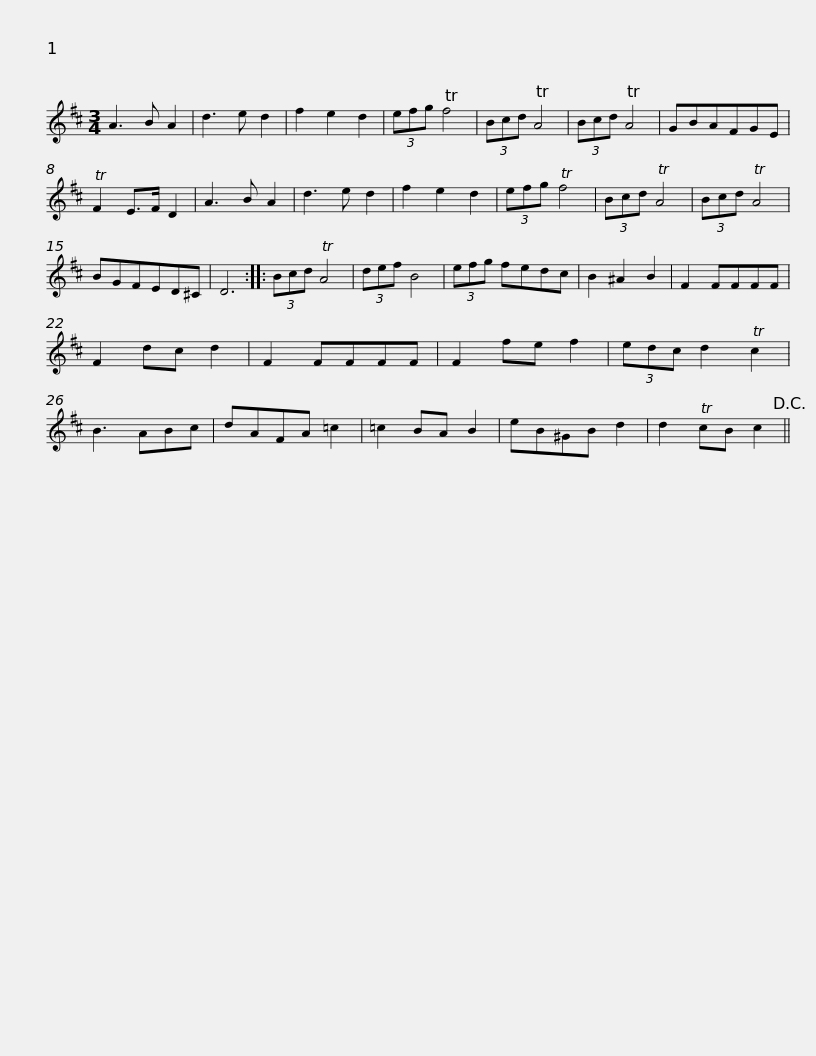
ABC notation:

X:1
L:1/8
M:3/4
I:linebreak $
K:D
V:1 treble
V:1
 A3 B A2 | d3 e d2 | f2 e2 d2 | (3efg Tf4 | (3Bcd TA4 | %5
 (3Bcd TA4 | GBAFGE | TF2 E>F D2 | A3 B A2 | d3 e d2 |$ %10
 f2 e2 d2 | (3efg Tf4 | (3Bcd TA4 | (3Bcd TA4 | BGFED^C | %15
 D6 :: (3Bcd TA4 | (3def B4 | (3efg fedc |$ B2 ^A2 B2 | %20
 F2 FFFF | F2 dc d2 | F2 FFFF | F2 fe f2 | (3edc d2 Tc2 | %25
 B3 ABc | dAFA =c2 | =c2 BA B2 |$ eB^GB d2 | d2 TcB c2!D.C.! || %30
